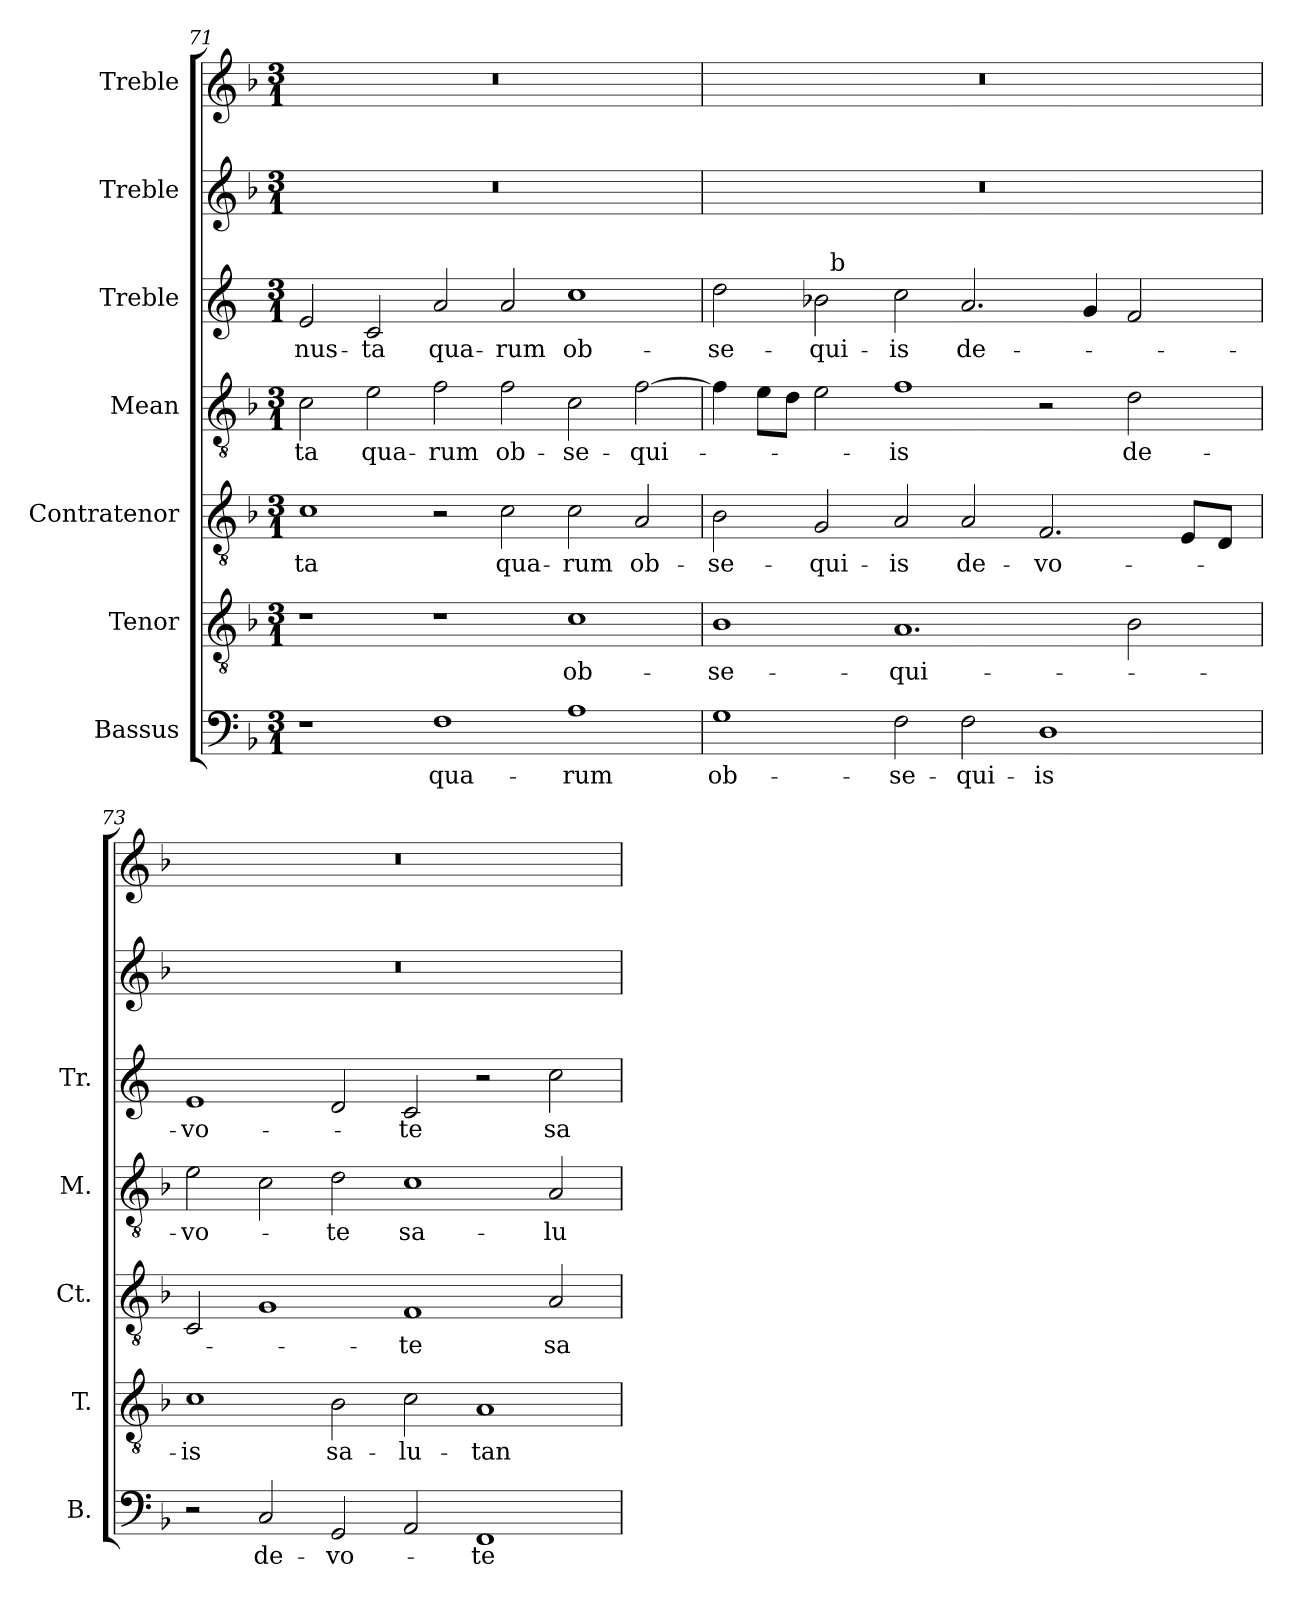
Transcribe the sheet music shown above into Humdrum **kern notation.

**kern	**text	**kern	**text	**kern	**text	**kern	**text	**kern	**text	**kern	**kern
*part7	*part7	*part6	*part6	*part5	*part5	*part4	*part4	*part3	*part3	*part2	*part1
*staff7	*staff7	*staff6	*staff6	*staff5	*staff5	*staff4	*staff4	*staff3	*staff3	*staff2	*staff1
*I"Bassus	*	*I"Tenor	*	*I"Contratenor	*	*I"Mean	*	*I"Treble	*	*I"Treble	*I"Treble
*I'B.	*	*I'T.	*	*I'Ct.	*	*I'M.	*	*I'Tr.	*	*	*
*clefF4	*	*clefGv2	*	*clefGv2	*	*clefGv2	*	*clefG2	*	*clefG2	*clefG2
*	*	*ITrd7c12	*	*ITrd7c12	*	*ITrd7c12	*	*	*	*	*
*k[b-]	*	*k[b-]	*	*k[b-]	*	*k[b-]	*	*k[]	*	*k[b-]	*k[b-]
*F:	*	*F:	*	*F:	*	*F:	*	*	*	*F:	*F:
*M3/1	*	*M3/1	*	*M3/1	*	*M3/1	*	*M3/1	*	*M3/1	*M3/1
=71	=71	=71	=71	=71	=71	=71	=71	=71	=71	=71	=71
!	!	!	!	!	!LO:LY:b:color=#000000	!	!	!	!	!	!
!	!	!	!	!	!	!	!LO:LY:b:color=#000000	!	!	!	!
!	!	!	!	!	!	!	!	!	!LO:LY:b:color=#000000	!LO:N:vis=1	!LO:N:vis=1
1r	.	1r	.	1Ci	-ta	2Ci\	-ta	2ei/	-nus-	0.r	0.r
!	!	!	!	!	!	!	!LO:LY:b:color=#000000	!	!	!	!
!	!	!	!	!	!	!	!	!	!LO:LY:b:color=#000000	!	!
.	.	.	.	.	.	2Ei\	qua-	2ci/	-ta	.	.
!	!LO:LY:b:color=#000000	!	!	!	!	!	!	!	!	!	!
!	!	!	!	!	!	!	!LO:LY:b:color=#000000	!	!	!	!
!	!	!	!	!	!	!	!	!	!LO:LY:b:color=#000000	!	!
1Fi	qua-	1r	.	2r	.	2Fi\	-rum	2ai/	qua-	.	.
!	!	!	!	!	!LO:LY:b:color=#000000	!	!	!	!	!	!
!	!	!	!	!	!	!	!LO:LY:b:color=#000000	!	!	!	!
!	!	!	!	!	!	!	!	!	!LO:LY:b:color=#000000	!	!
.	.	.	.	2Ci\	qua-	2Fi\	ob-	2ai/	-rum	.	.
!	!LO:LY:b:color=#000000	!	!	!	!	!	!	!	!	!	!
!	!	!	!LO:LY:b:color=#000000	!	!	!	!	!	!	!	!
!	!	!	!	!	!LO:LY:b:color=#000000	!	!	!	!	!	!
!	!	!	!	!	!	!	!LO:LY:b:color=#000000	!	!	!	!
!	!	!	!	!	!	!	!	!	!LO:LY:b:color=#000000	!	!
1Ai	-rum	1Ci	ob-	2Ci\	-rum	2Ci\	-se-	1cci	ob-	.	.
!	!	!	!	!	!LO:LY:b:color=#000000	!	!	!	!	!	!
!	!	!	!	!	!	!	!LO:LY:b:color=#000000	!	!	!	!
.	.	.	.	2AAi/	ob-	[>2Fi\	-qui-	.	.	.	.
=72`	=72`	=72`	=72`	=72`	=72`	=72`	=72`	=72`	=72`	=72`	=72`
!	!LO:LY:b:color=#000000	!	!	!	!	!	!	!	!	!	!
!	!	!	!LO:LY:b:color=#000000	!	!	!	!	!	!	!	!
!	!	!	!	!	!LO:LY:b:color=#000000	!	!	!	!	!	!
!	!	!	!	!	!	!	!	!	!LO:LY:b:color=#000000	!LO:N:vis=1	!LO:N:vis=1
*	*	*	*	*	*	*	*	*^	*	*	*
1Gi	ob-	1BB-i	-se-	2BB-i\	-se-	4Fi\]	.	2ddi\	2ryy	-se-	0.r	0.r
.	.	.	.	.	.	8Ei\L	.	.	.	.	.	.
.	.	.	.	.	.	8Di\J	.	.	.	.	.	.
!	!	!	!	!	!LO:LY:b:color=#000000	!	!	!	!	!	!	!
!	!	!	!	!	!	!	!	!	!	!LO:LY:b:color=#000000	!	!
.	.	.	.	2GGi/	-qui-	2Ei\	.	2b-i\	32ryy	-qui-	.	.
.	.	.	.	.	.	.	.	.	256ryy	.	.	.
!	!	!	!	!	!	!	!	!	!LO:TX:a:t=b	!	!	!
.	.	.	.	.	.	.	.	.	1ryy	.	.	.
!	!LO:LY:b:color=#000000	!	!	!	!	!	!	!	!	!	!	!
!	!	!	!LO:LY:b:color=#000000	!	!	!	!	!	!	!	!	!
!	!	!	!	!	!LO:LY:b:color=#000000	!	!	!	!	!	!	!
!	!	!	!	!	!	!	!LO:LY:b:color=#000000	!	!	!	!	!
!	!	!	!	!	!	!	!	!	!	!LO:LY:b:color=#000000	!	!
2Fi\	-se-	1.AAi	-qui-	2AAi/	-is	1Fi	-is	2cci\	.	-is	.	.
!	!LO:LY:b:color=#000000	!	!	!	!	!	!	!	!	!	!	!
!	!	!	!	!	!LO:LY:b:color=#000000	!	!	!	!	!	!	!
!	!	!	!	!	!	!	!	!	!	!LO:LY:b:color=#000000	!	!
2Fi\	-qui-	.	.	2AAi/	de-	.	.	2.ai/	.	de-	.	.
.	.	.	.	.	.	.	.	.	1ryy	.	.	.
!	!LO:LY:b:color=#000000	!	!	!	!	!	!	!	!	!	!	!
!	!	!	!	!	!LO:LY:b:color=#000000	!	!	!	!	!	!	!
1Di	-is	.	.	2.FFi/	-vo-	2r	.	.	.	.	.	.
.	.	.	.	.	.	.	.	4gi/	.	.	.	.
!	!	!	!	!	!	!	!LO:LY:b:color=#000000	!	!	!	!	!
.	.	2BB-i\	.	.	.	2Di\	de-	2fi/	.	.	.	.
.	.	.	.	.	.	.	.	.	4ryy	.	.	.
.	.	.	.	8EEi/L	.	.	.	.	.	.	.	.
.	.	.	.	.	.	.	.	.	8ryy	.	.	.
.	.	.	.	8DDi/J	.	.	.	.	.	.	.	.
.	.	.	.	.	.	.	.	.	16ryy	.	.	.
.	.	.	.	.	.	.	.	.	64..ryy	.	.	.
*	*	*	*	*	*	*	*	*v	*v	*	*	*
!!LO:PB:g=z
=73`	=73`	=73`	=73`	=73`	=73`	=73`	=73`	=73`	=73`	=73`	=73`
*	*	*	*	*	*	*	*	*^	*	*	*
!	!	!	!LO:LY:b:color=#000000	!	!	!	!	!	!	!	!	!
*	*	*	*	*	*	*	*	*v	*v	*	*	*
*	*	*	*	*	*	*	*	*^	*	*	*
!	!	!	!	!	!	!	!LO:LY:b:color=#000000	!	!	!	!	!
*	*	*	*	*	*	*	*	*v	*v	*	*	*
*	*	*	*	*	*	*	*	*^	*	*	*
!	!	!	!	!	!	!	!	!	!	!LO:LY:b:color=#000000	!LO:N:vis=1	!LO:N:vis=1
*	*	*	*	*	*	*	*	*v	*v	*	*	*
2r	.	1Ci	-is	2CCi/	.	2Ei\	-vo-	1ei	-vo-	0.r	0.r
!	!LO:LY:b:color=#000000	!	!	!	!	!	!	!	!	!	!
2Ci/	de-	.	.	1GGi	.	2Ci\	.	.	.	.	.
!	!LO:LY:b:color=#000000	!	!	!	!	!	!	!	!	!	!
!	!	!	!LO:LY:b:color=#000000	!	!	!	!	!	!	!	!
!	!	!	!	!	!	!	!LO:LY:b:color=#000000	!	!	!	!
2GGi/	-vo-	2BB-i\	sa-	.	.	2Di\	-te	2di/	.	.	.
!	!	!	!LO:LY:b:color=#000000	!	!	!	!	!	!	!	!
!	!	!	!	!	!LO:LY:b:color=#000000	!	!	!	!	!	!
!	!	!	!	!	!	!	!LO:LY:b:color=#000000	!	!	!	!
!	!	!	!	!	!	!	!	!	!LO:LY:b:color=#000000	!	!
2AAi/	.	2Ci\	-lu-	1FFi	-te	1Ci	sa-	2ci/	-te	.	.
!	!LO:LY:b:color=#000000	!	!	!	!	!	!	!	!	!	!
!	!	!	!LO:LY:b:color=#000000	!	!	!	!	!	!	!	!
1FFi	-te	1AAi	-tan-	.	.	.	.	2r	.	.	.
!	!	!	!	!	!LO:LY:b:color=#000000	!	!	!	!	!	!
!	!	!	!	!	!	!	!LO:LY:b:color=#000000	!	!	!	!
!	!	!	!	!	!	!	!	!	!LO:LY:b:color=#000000	!	!
.	.	.	.	2AAi/	sa-	2AAi/	-lu-	2cci\	sa-	.	.
=`	=`	=`	=`	=`	=`	=`	=`	=`	=`	=`	=`
*-	*-	*-	*-	*-	*-	*-	*-	*-	*-	*-	*-
